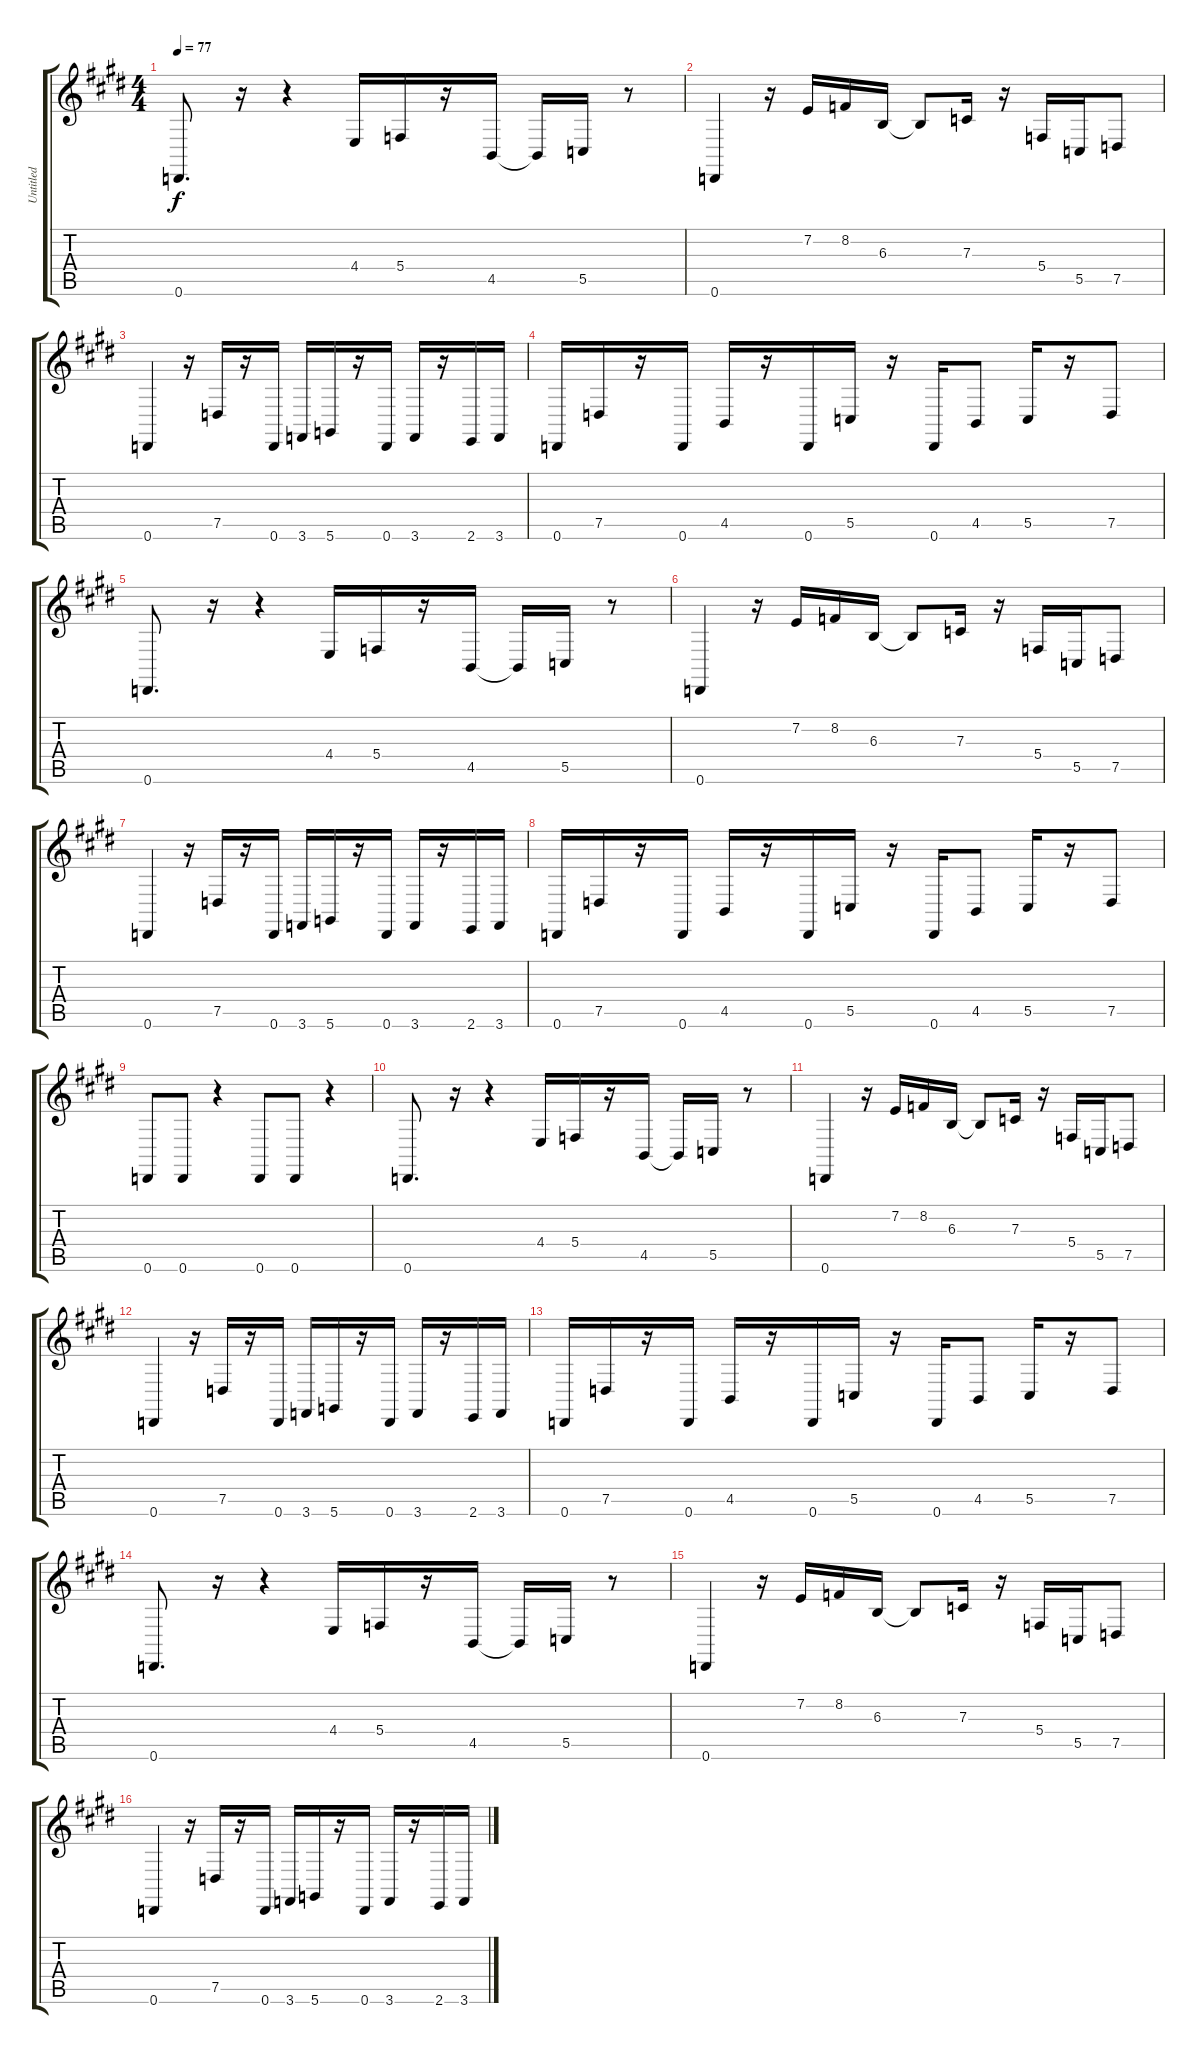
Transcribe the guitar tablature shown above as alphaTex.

\track ("Untitled" "Untitled") {instrument lead2sawtooth}
\staff {score tabs}
\tuning (D4 A3 F3 C3 G2 D2) {hide}
\ts (4 4)
\tempo 77
\clef g2
\ks e
0.6.8{d dy f instrument lead2sawtooth} r.16 r.4 4.4.16 5.4.16 r.16 4.5.16 4.5{t}.16 5.5.16 r.8 |
\ks c#minor
0.6.4 r.16 7.2.16 8.2.16 6.3.16 6.3{t}.8 7.3.16 r.16 5.4.16 5.5.16 7.5.8 |
0.6.4 r.16 7.5.16 r.16 0.6.16 3.6.16 5.6.16 r.16 0.6.16 3.6.16 r.16 2.6.16 3.6.16 |
\ks e
0.6.16 7.5.16 r.16 0.6.16 4.5.16 r.16 0.6.16 5.5.16 r.16 0.6.16 4.5.8 5.5.16 r.16 7.5.8 |
\ks c#minor
0.6.8{d} r.16 r.4 4.4.16 5.4.16 r.16 4.5.16 4.5{t}.16 5.5.16 r.8 |
0.6.4 r.16 7.2.16 8.2.16 6.3.16 6.3{t}.8 7.3.16 r.16 5.4.16 5.5.16 7.5.8 |
\ks e
0.6.4 r.16 7.5.16 r.16 0.6.16 3.6.16 5.6.16 r.16 0.6.16 3.6.16 r.16 2.6.16 3.6.16 |
\ks c#minor
0.6.16 7.5.16 r.16 0.6.16 4.5.16 r.16 0.6.16 5.5.16 r.16 0.6.16 4.5.8 5.5.16 r.16 7.5.8 |
0.6.8 0.6.8 r.4 0.6.8 0.6.8 r.4 |
\ks e
0.6.8{d} r.16 r.4 4.4.16 5.4.16 r.16 4.5.16 4.5{t}.16 5.5.16 r.8 |
\ks c#minor
0.6.4 r.16 7.2.16 8.2.16 6.3.16 6.3{t}.8 7.3.16 r.16 5.4.16 5.5.16 7.5.8 |
0.6.4 r.16 7.5.16 r.16 0.6.16 3.6.16 5.6.16 r.16 0.6.16 3.6.16 r.16 2.6.16 3.6.16 |
\ks e
0.6.16 7.5.16 r.16 0.6.16 4.5.16 r.16 0.6.16 5.5.16 r.16 0.6.16 4.5.8 5.5.16 r.16 7.5.8 |
\ks c#minor
0.6.8{d} r.16 r.4 4.4.16 5.4.16 r.16 4.5.16 4.5{t}.16 5.5.16 r.8 |
0.6.4 r.16 7.2.16 8.2.16 6.3.16 6.3{t}.8 7.3.16 r.16 5.4.16 5.5.16 7.5.8 |
\ks e
0.6.4 r.16 7.5.16 r.16 0.6.16 3.6.16 5.6.16 r.16 0.6.16 3.6.16 r.16 2.6.16 3.6.16
